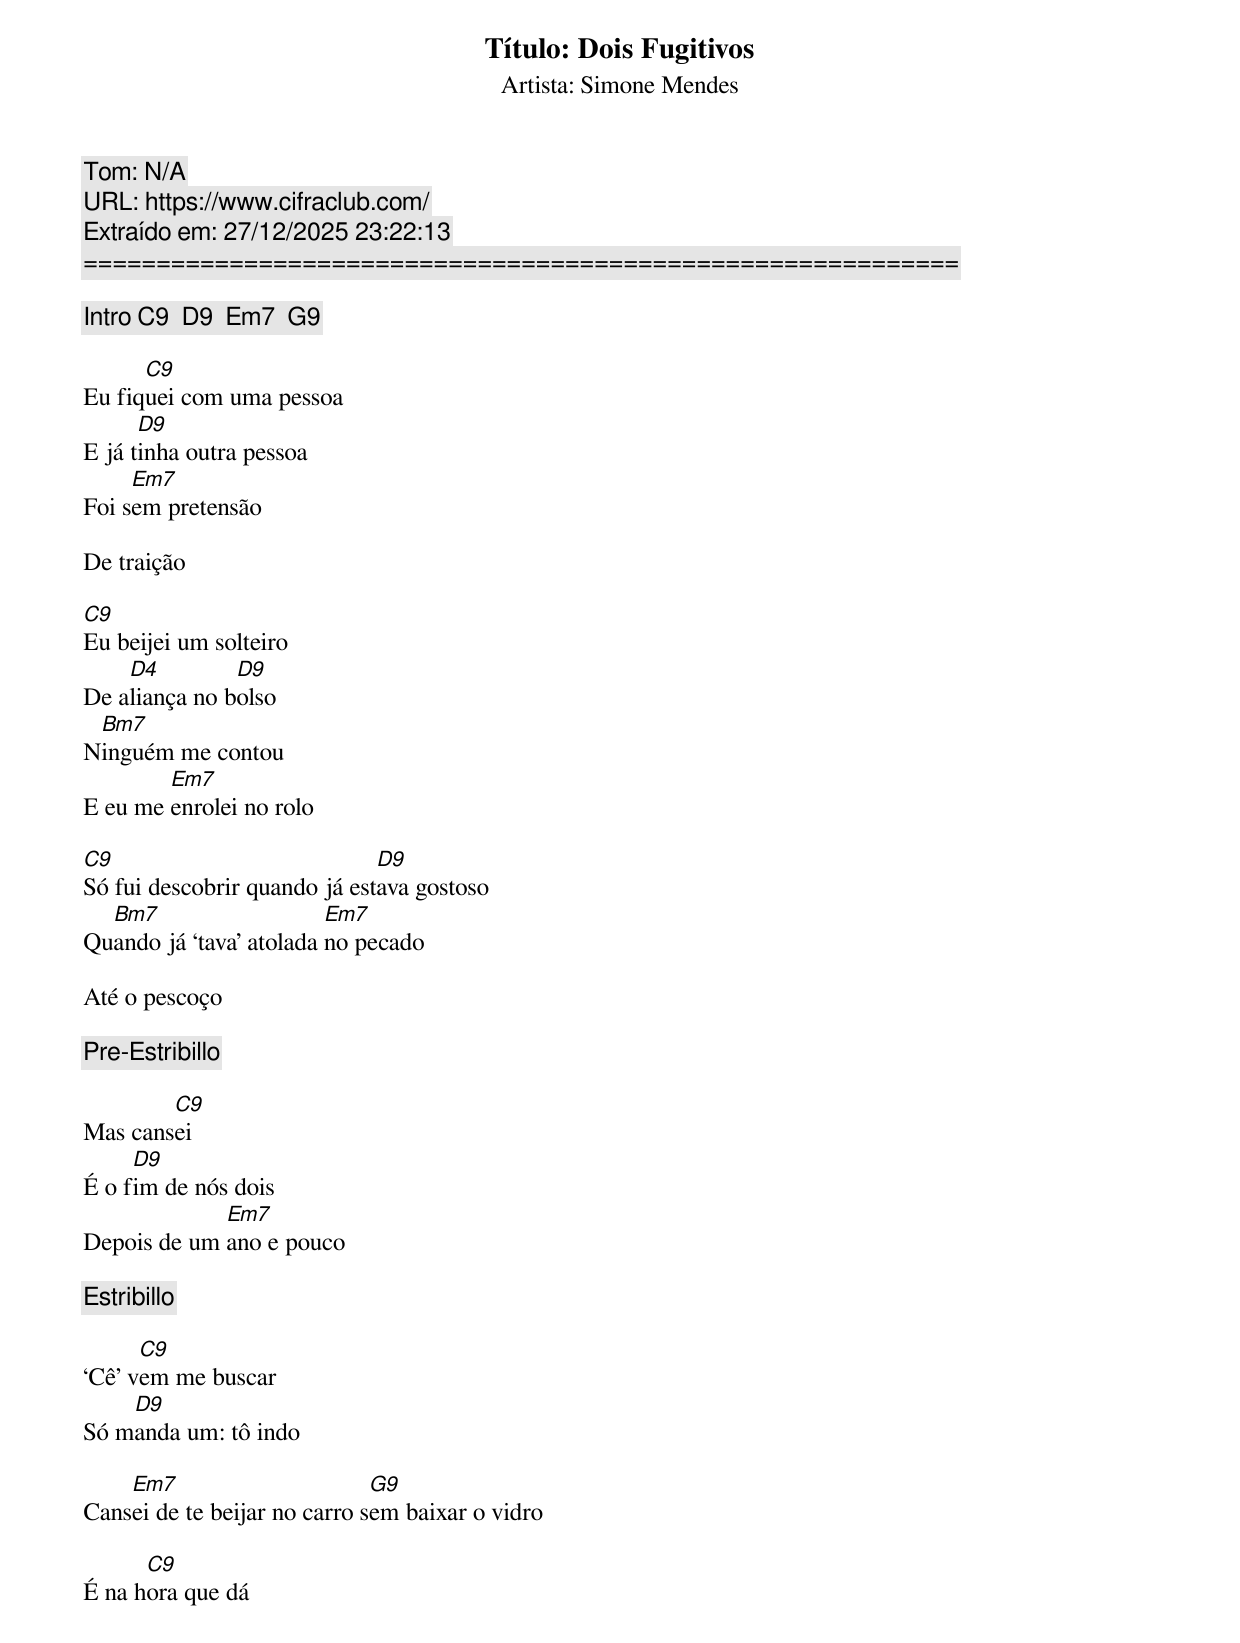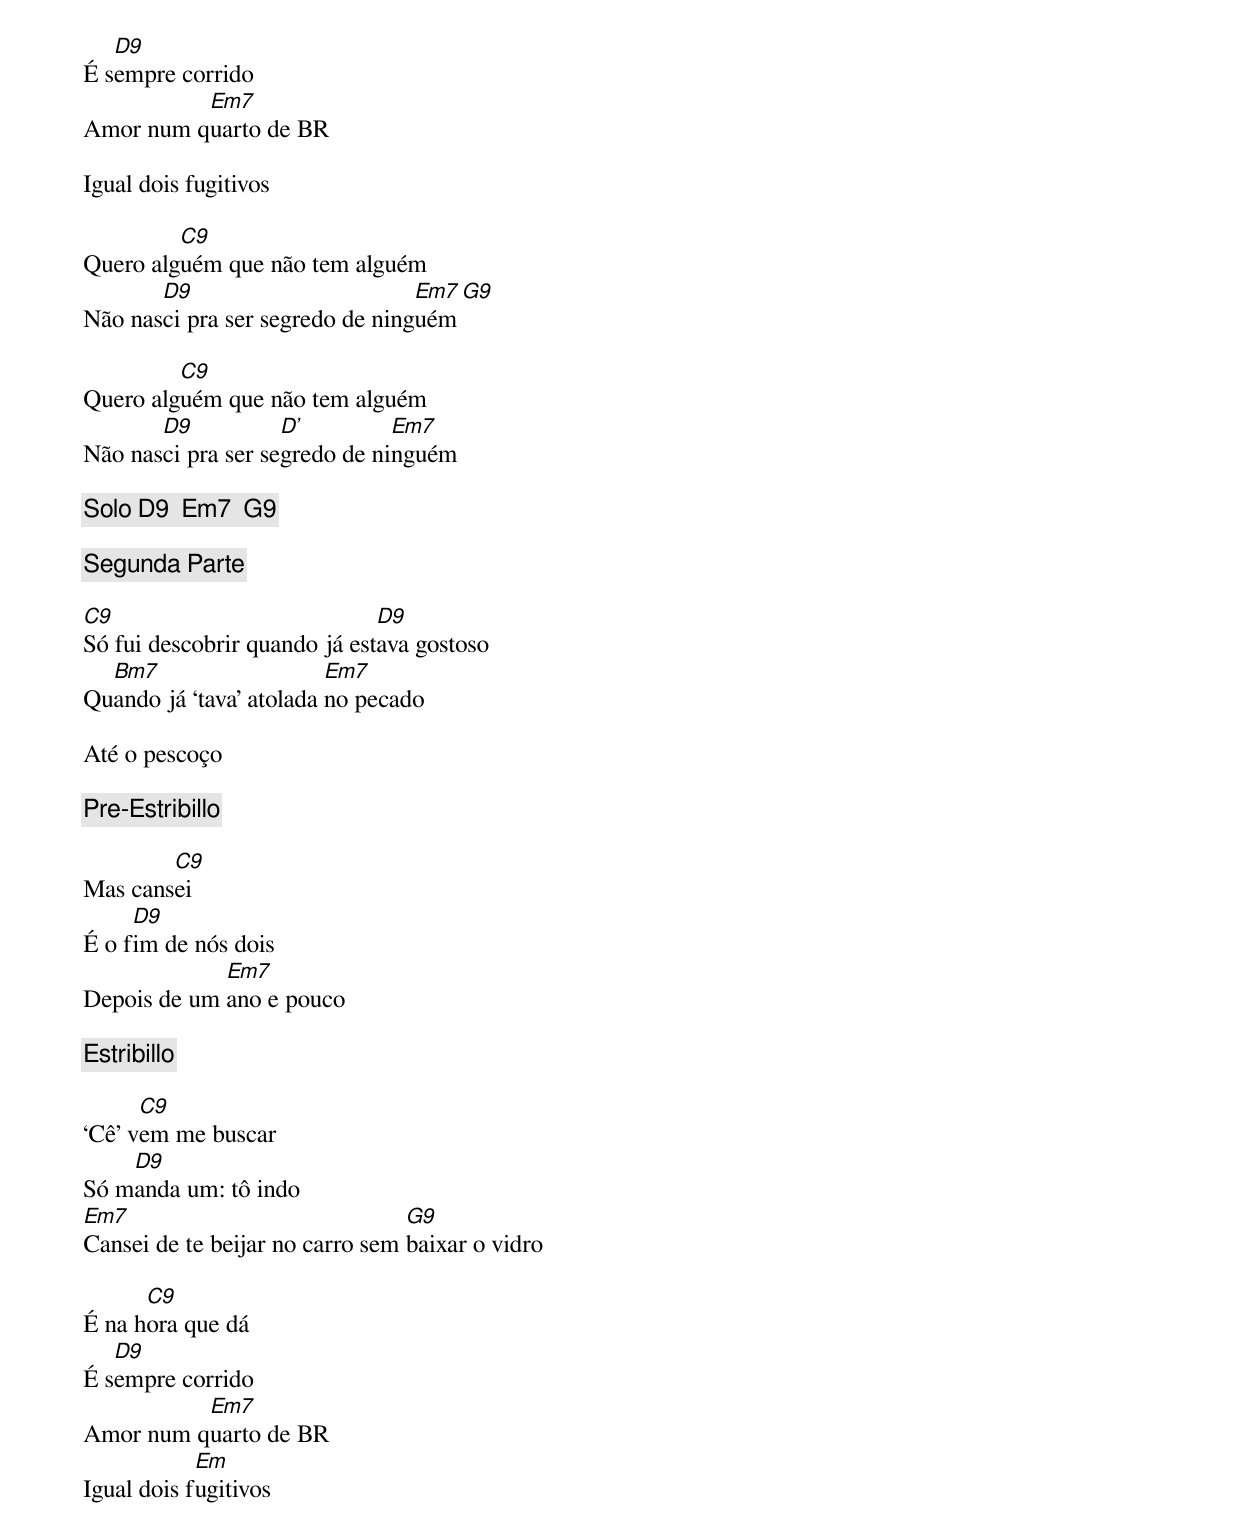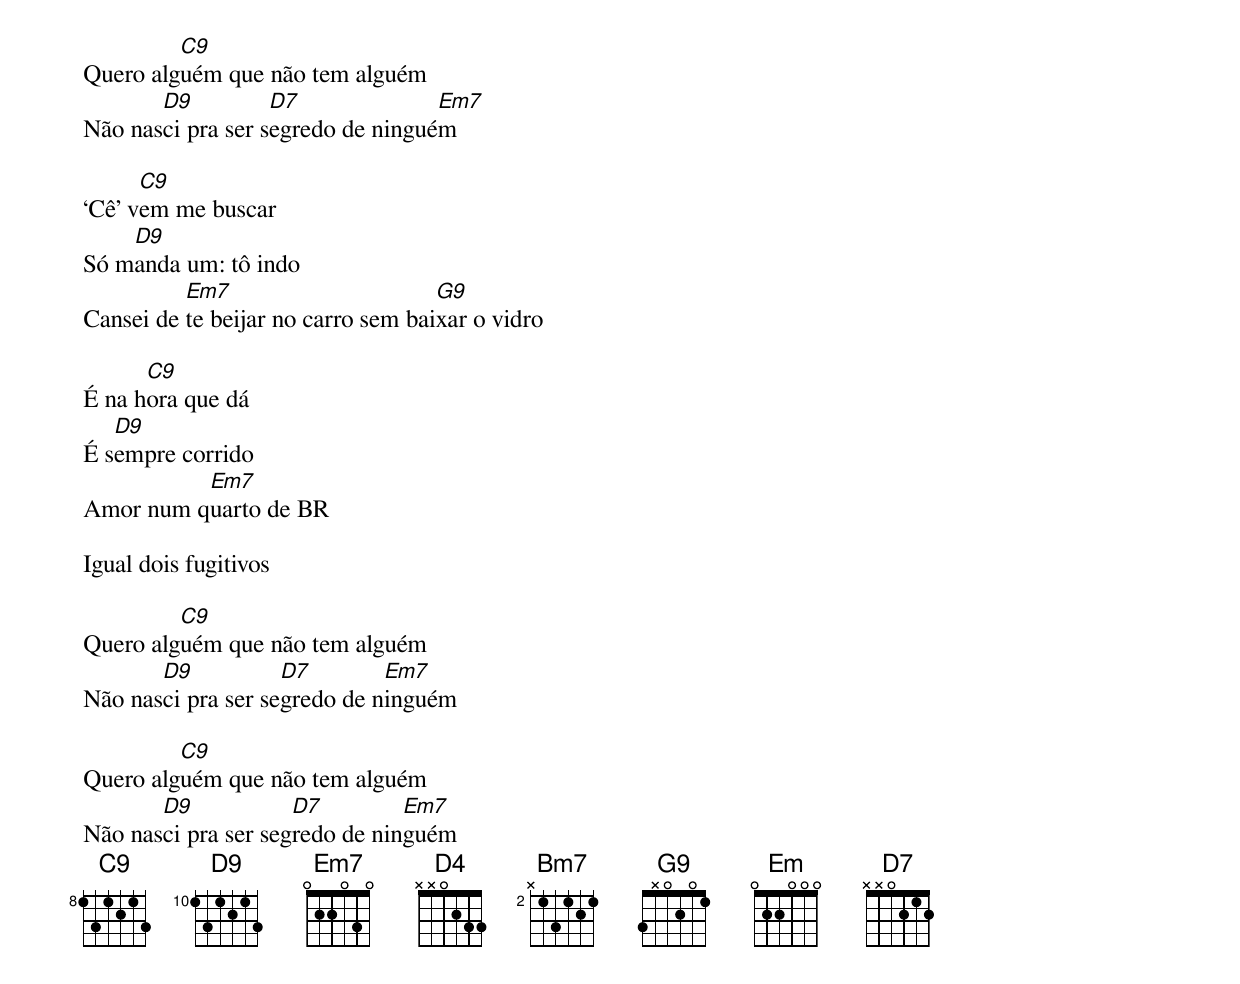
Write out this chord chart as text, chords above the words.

Título: Dois Fugitivos
Artista: Simone Mendes
Tom: N/A
URL: https://www.cifraclub.com/
Extraído em: 27/12/2025 23:22:13
============================================================

[Intro] C9  D9  Em7  G9

      C9
Eu fiquei com uma pessoa
      D9
E já tinha outra pessoa
     Em7
Foi sem pretensão

De traição

C9
Eu beijei um solteiro
    D4         D9
De aliança no bolso
 Bm7
Ninguém me contou
        Em7
E eu me enrolei no rolo

C9                            D9
Só fui descobrir quando já estava gostoso
  Bm7                    Em7
Quando já ‘tava’ atolada no pecado

Até o pescoço

[Pre-Estribillo]

        C9
Mas cansei
     D9
É o fim de nós dois
             Em7
Depois de um ano e pouco

[Estribillo]

      C9
‘Cê’ vem me buscar
    D9
Só manda um: tô indo

    Em7                       G9
Cansei de te beijar no carro sem baixar o vidro

      C9
É na hora que dá
   D9
É sempre corrido
          Em7
Amor num quarto de BR

Igual dois fugitivos

         C9
Quero alguém que não tem alguém
       D9                        Em7     G9
Não nasci pra ser segredo de ninguém

         C9
Quero alguém que não tem alguém
       D9           D'         Em7
Não nasci pra ser segredo de ninguém

[Solo] D9  Em7  G9

[Segunda Parte]

C9                            D9
Só fui descobrir quando já estava gostoso
  Bm7                    Em7
Quando já ‘tava’ atolada no pecado

Até o pescoço

[Pre-Estribillo]

        C9
Mas cansei
     D9
É o fim de nós dois
             Em7
Depois de um ano e pouco

[Estribillo]

      C9
‘Cê’ vem me buscar
    D9
Só manda um: tô indo
Em7                              G9
Cansei de te beijar no carro sem baixar o vidro

      C9
É na hora que dá
   D9
É sempre corrido
          Em7
Amor num quarto de BR
            Em
Igual dois fugitivos

         C9
Quero alguém que não tem alguém
       D9          D7              Em7
Não nasci pra ser segredo de ninguém

      C9
‘Cê’ vem me buscar
    D9
Só manda um: tô indo
          Em7                       G9
Cansei de te beijar no carro sem baixar o vidro

      C9
É na hora que dá
   D9
É sempre corrido
          Em7
Amor num quarto de BR

Igual dois fugitivos

         C9
Quero alguém que não tem alguém
       D9           D7        Em7
Não nasci pra ser segredo de ninguém

         C9
Quero alguém que não tem alguém
       D9            D7         Em7
Não nasci pra ser segredo de ninguém
